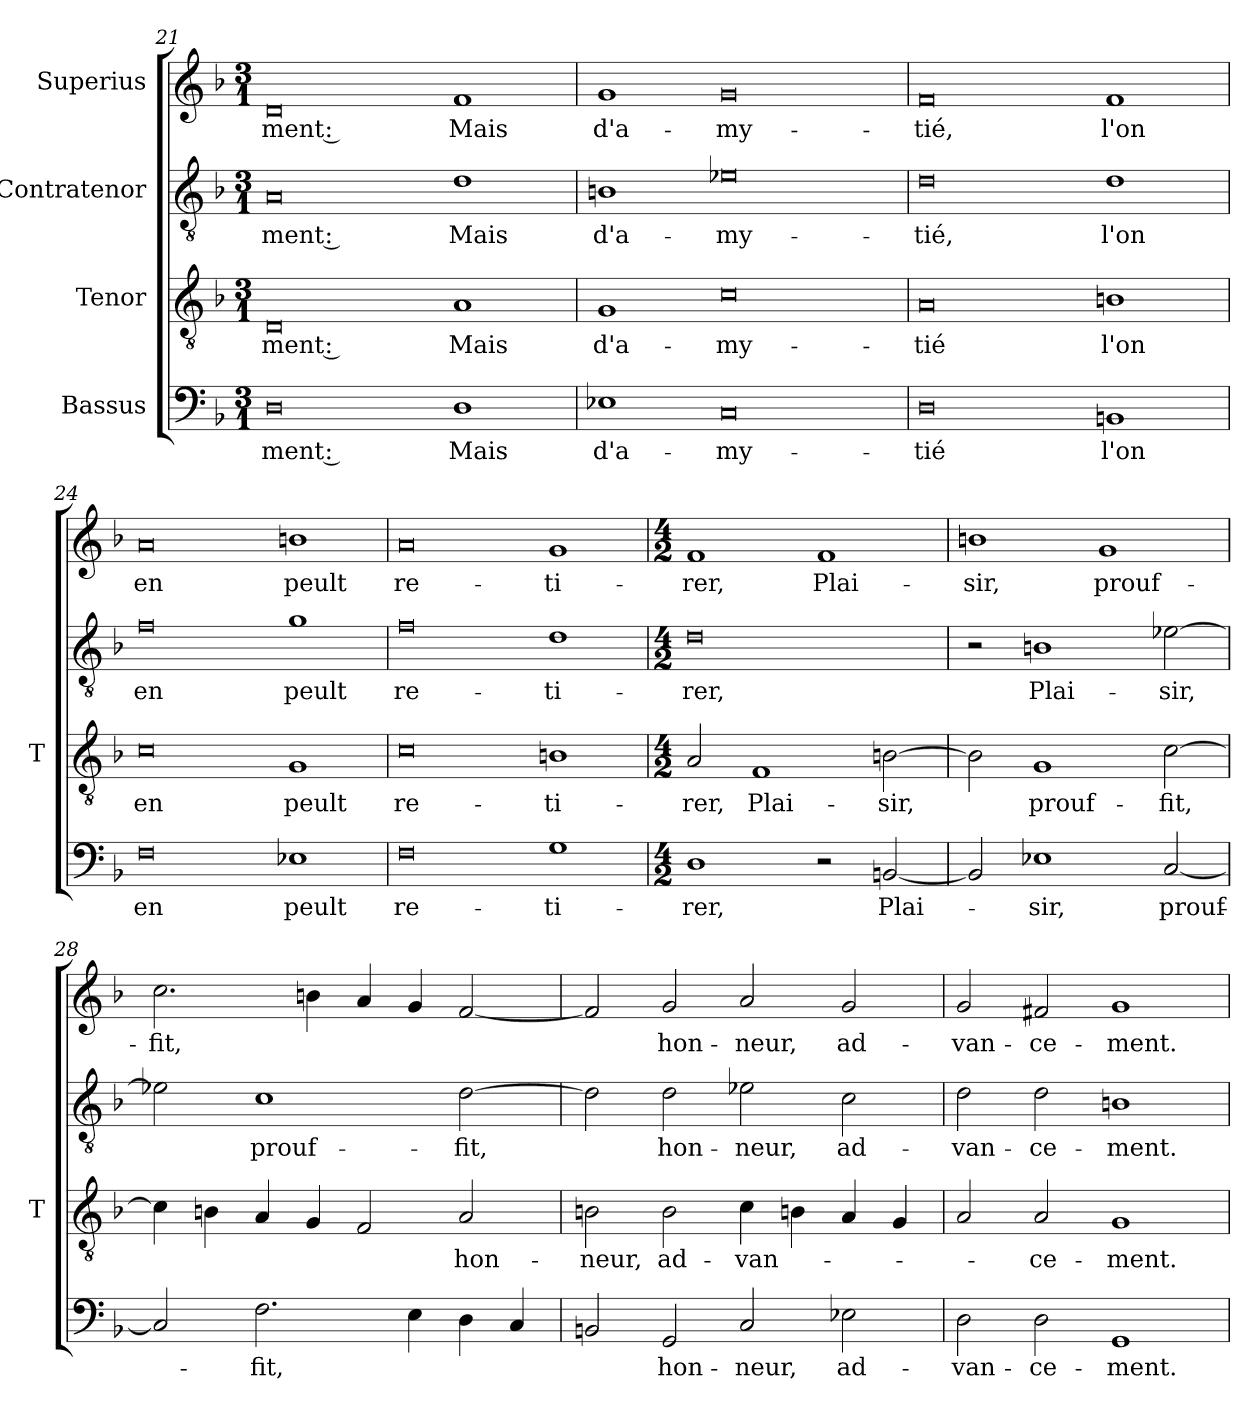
**kern	**text	**kern	**text	**kern	**text	**kern	**text
*part4	*part4	*part3	*part3	*part2	*part2	*part1	*part1
*staff4	*staff4	*staff3	*staff3	*staff2	*staff2	*staff1	*staff1
*I"Bassus	*	*I"Tenor	*	*I"Contratenor	*	*I"Superius	*
*	*	*I'T	*	*	*	*	*
*clefF4	*	*clefGv2	*	*clefGv2	*	*clefG2	*
*k[b-]	*	*k[b-]	*	*k[b-]	*	*k[b-]	*
*M3/1	*	*M3/1	*	*M3/1	*	*M3/1	*
=21	=21	=21	=21	=21	=21	=21	=21
0D	-ment :	0D	-ment :	0A	-ment :	0d	-ment :
1D	-Mais	1A	-Mais	1d	-Mais	1f	-Mais
=22	=22	=22	=22	=22	=22	=22	=22
1E-X	d'a-	1G	d'a-	1B	d'a-	1g	d'a-
0C	my-	0c	my-	0e-X	my-	0g	my-
=23	=23	=23	=23	=23	=23	=23	=23
0D	-tié	0A	-tié	0d	-tié,	0f	-tié,
1BB	-l'on	1Bn	-l'on	1d	-l'on	1f	-l'on
=24	=24	=24	=24	=24	=24	=24	=24
0F	-en	0c	-en	0f	-en	0a	-en
1E-X	-peult	1G	-peult	1g	-peult	1b	-peult
=25	=25	=25	=25	=25	=25	=25	=25
0F	re-	0c	re-	0f	re-	0a	re-
1G	ti-	1Bn	ti-	1d	ti-	1g	ti-
=26	=26	=26	=26	=26	=26	=26	=26
*M4/2	*	*M4/2	*	*M4/2	*	*M4/2	*
1D	-rer,	2A	-rer,	0d	-rer,	1f	-rer,
.	.	1F	Plai-	.	.	.	.
2r	.	.	.	.	.	1f	Plai-
[2BB	Plai-	[2Bn	-sir,	.	.	.	.
=27	=27	=27	=27	=27	=27	=27	=27
2BB]	.	2B]	.	2r	.	1b	-sir,
1E-X	-sir,	1G	prouf-	1B	Plai-	.	.
.	.	.	.	.	.	1g	prouf-
[2C	prouf-	[2c	-fit,	[2e-X	-sir,	.	.
=28	=28	=28	=28	=28	=28	=28	=28
2C]	.	4c]	.	2e-X]	.	2.cc	-fit,
.	.	4Bn	.	.	.	.	.
2.F	-fit,	4A	.	1c	prouf-	.	.
.	.	4G	.	.	.	4b	.
.	.	2F	.	.	.	4a	.
4E	.	.	.	.	.	4g	.
4D	.	2A	hon-	[2d	-fit,	[2f	.
4C	.	.	.	.	.	.	.
=29	=29	=29	=29	=29	=29	=29	=29
2BB	.	2Bn	-neur,	2d]	.	2f]	.
2GG	hon-	2B	ad-	2d	hon-	2g	hon-
2C	-neur,	4c	van-	2e-X	-neur,	2a	-neur,
.	.	4Bn	.	.	.	.	.
2E-X	ad-	4A	.	2c	ad-	2g	ad-
.	.	4G	.	.	.	.	.
=30	=30	=30	=30	=30	=30	=30	=30
2D	van-	2A	.	2d	van-	2g	van-
2D	ce-	2A	ce-	2d	ce-	2f#X	ce-
1GG	-ment.	1G	-ment.	1B	-ment.	1g	-ment.
=	=	=	=	=	=	=	=
*-	*-	*-	*-	*-	*-	*-	*-
